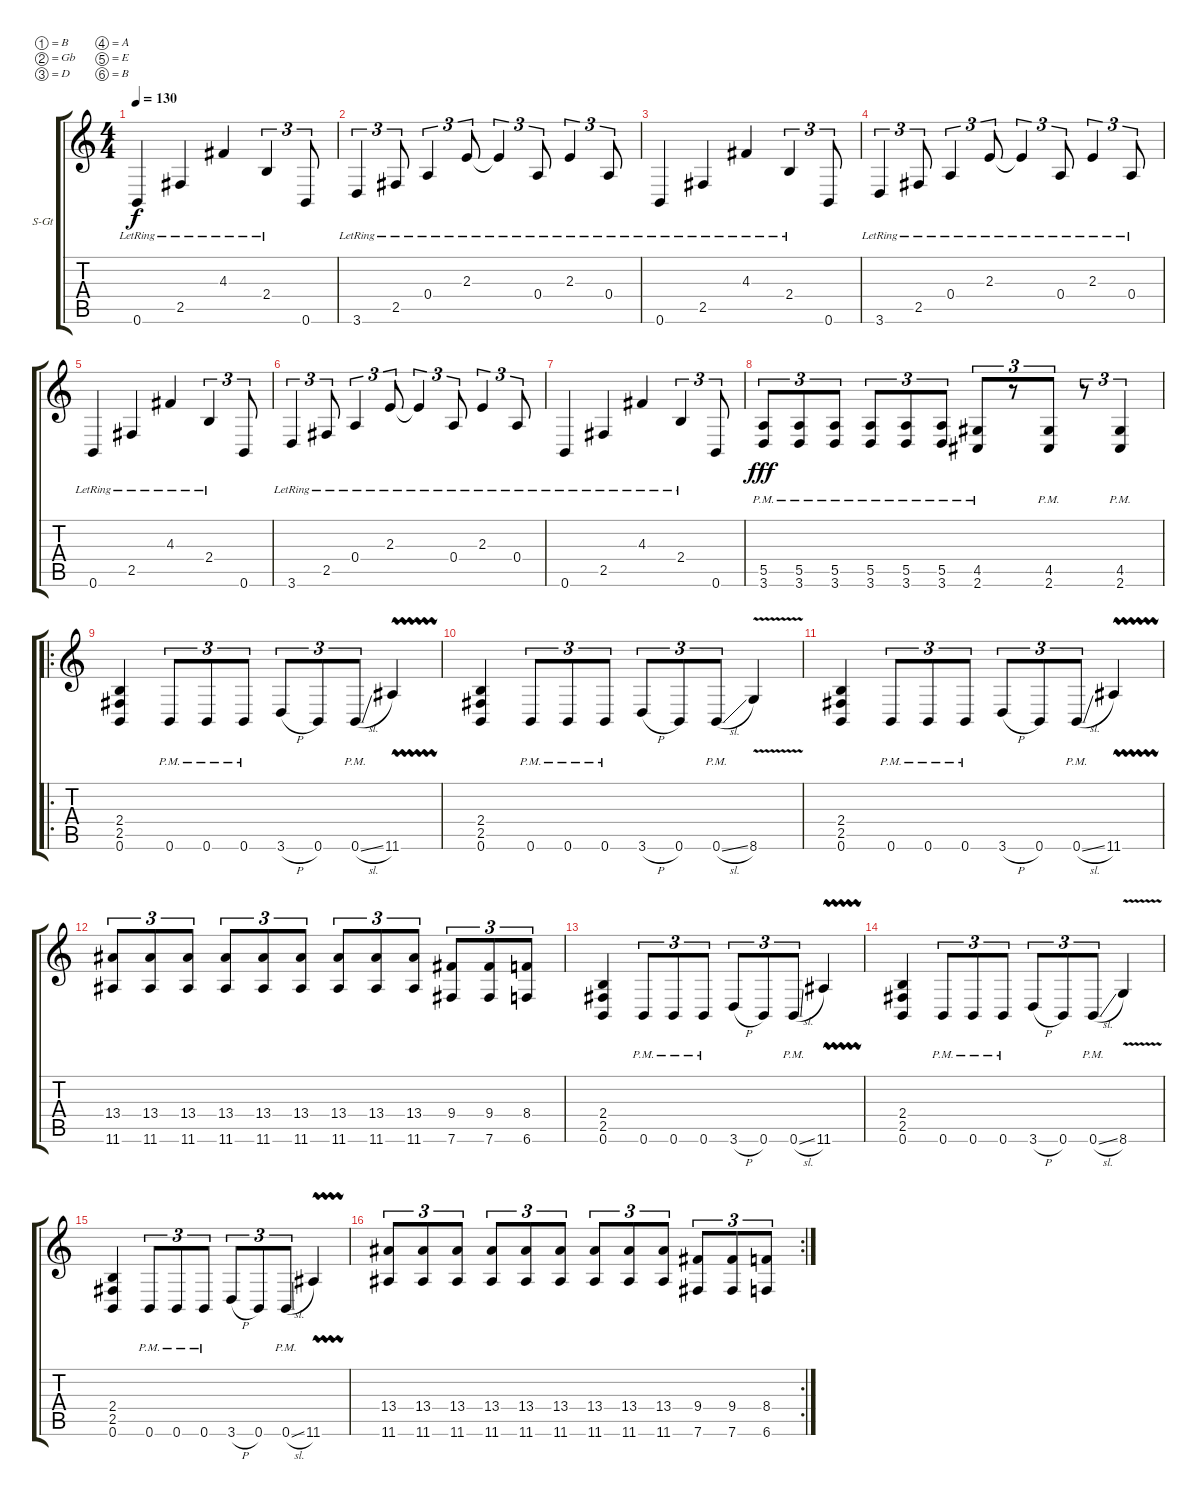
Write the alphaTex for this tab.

\defaultSystemsLayout 4
\bracketExtendMode groupsimilarinstruments
\firstSystemTrackNameOrientation horizontal
\otherSystemsTrackNameOrientation horizontal
\track ("Bridge B" "S-Gt") {instrument acousticguitarsteel}
\staff {score tabs}
\tuning (B3 Gb3 D3 A2 E2 B1)
\ts (4 4)
\tempo 130
\clef g2
\ks c
0.6{lr}.4{dy f} 2.5{lr}.4 4.3{lr}.4 2.4{lr}.4{tu (3 2)} 0.6.8{tu (3 2)} |
3.6{lr}.4{tu (3 2)} 2.5{lr}.8{tu (3 2)} 0.4{lr}.4{tu (3 2)} 2.3{lr}.8{tu (3 2)} 2.3{lr t}.4{tu (3 2)} 0.4{lr}.8{tu (3 2)} 2.3{lr}.4{tu (3 2)} 0.4{lr}.8{tu (3 2)} |
0.6{lr}.4 2.5{lr}.4 4.3{lr}.4 2.4{lr}.4{tu (3 2)} 0.6.8{tu (3 2)} |
3.6{lr}.4{tu (3 2)} 2.5{lr}.8{tu (3 2)} 0.4{lr}.4{tu (3 2)} 2.3{lr}.8{tu (3 2)} 2.3{lr t}.4{tu (3 2)} 0.4{lr}.8{tu (3 2)} 2.3{lr}.4{tu (3 2)} 0.4{lr}.8{tu (3 2)} |
0.6{lr}.4 2.5{lr}.4 4.3{lr}.4 2.4{lr}.4{tu (3 2)} 0.6.8{tu (3 2)} |
3.6{lr}.4{tu (3 2)} 2.5{lr}.8{tu (3 2)} 0.4{lr}.4{tu (3 2)} 2.3{lr}.8{tu (3 2)} 2.3{lr t}.4{tu (3 2)} 0.4{lr}.8{tu (3 2)} 2.3{lr}.4{tu (3 2)} 0.4{lr}.8{tu (3 2)} |
0.6{lr}.4 2.5{lr}.4 4.3{lr}.4 2.4{lr}.4{tu (3 2)} 0.6.8{tu (3 2)} |
(3.6{pm} 5.5{pm}).8{tu (3 2) dy fff} (3.6{pm} 5.5{pm}).8{tu (3 2)} (3.6{pm} 5.5{pm}).8{tu (3 2)} (3.6{pm} 5.5{pm}).8{tu (3 2)} (3.6{pm} 5.5{pm}).8{tu (3 2)} (3.6{pm} 5.5{pm}).8{tu (3 2)} (2.6{pm} 4.5{pm}).8{tu (3 2)} r.8{tu (3 2)} (2.6{pm} 4.5{pm}).8{tu (3 2)} r.8{tu (3 2)} (2.6{pm} 4.5{pm}).4{tu (3 2)} |
\ro
(0.6 2.5 2.4).4 0.6{pm}.8{tu (3 2)} 0.6{pm}.8{tu (3 2)} 0.6{pm}.8{tu (3 2)} 3.6{h}.8{tu (3 2)} 0.6.8{tu (3 2)} 0.6{sl pm}.8{tu (3 2)} 11.6{vw}.4 |
(0.6 2.5 2.4).4 0.6{pm}.8{tu (3 2)} 0.6{pm}.8{tu (3 2)} 0.6{pm}.8{tu (3 2)} 3.6{h}.8{tu (3 2)} 0.6.8{tu (3 2)} 0.6{sl pm}.8{tu (3 2)} 8.6{v}.4 |
(0.6 2.5 2.4).4 0.6{pm}.8{tu (3 2)} 0.6{pm}.8{tu (3 2)} 0.6{pm}.8{tu (3 2)} 3.6{h}.8{tu (3 2)} 0.6.8{tu (3 2)} 0.6{sl pm}.8{tu (3 2)} 11.6{vw}.4 |
(11.6 13.4).8{tu (3 2)} (11.6 13.4).8{tu (3 2)} (11.6 13.4).8{tu (3 2)} (11.6 13.4).8{tu (3 2)} (11.6 13.4).8{tu (3 2)} (11.6 13.4).8{tu (3 2)} (11.6 13.4).8{tu (3 2)} (11.6 13.4).8{tu (3 2)} (11.6 13.4).8{tu (3 2)} (7.6 9.4).8{tu (3 2)} (7.6 9.4).8{tu (3 2)} (6.6 8.4).8{tu (3 2)} |
(0.6 2.5 2.4).4 0.6{pm}.8{tu (3 2)} 0.6{pm}.8{tu (3 2)} 0.6{pm}.8{tu (3 2)} 3.6{h}.8{tu (3 2)} 0.6.8{tu (3 2)} 0.6{sl pm}.8{tu (3 2)} 11.6{vw}.4 |
(0.6 2.5 2.4).4 0.6{pm}.8{tu (3 2)} 0.6{pm}.8{tu (3 2)} 0.6{pm}.8{tu (3 2)} 3.6{h}.8{tu (3 2)} 0.6.8{tu (3 2)} 0.6{sl pm}.8{tu (3 2)} 8.6{v}.4 |
(0.6 2.5 2.4).4 0.6{pm}.8{tu (3 2)} 0.6{pm}.8{tu (3 2)} 0.6{pm}.8{tu (3 2)} 3.6{h}.8{tu (3 2)} 0.6.8{tu (3 2)} 0.6{sl pm}.8{tu (3 2)} 11.6{vw}.4 |
\rc 2
(11.6 13.4).8{tu (3 2)} (11.6 13.4).8{tu (3 2)} (11.6 13.4).8{tu (3 2)} (11.6 13.4).8{tu (3 2)} (11.6 13.4).8{tu (3 2)} (11.6 13.4).8{tu (3 2)} (11.6 13.4).8{tu (3 2)} (11.6 13.4).8{tu (3 2)} (11.6 13.4).8{tu (3 2)} (7.6 9.4).8{tu (3 2)} (7.6 9.4).8{tu (3 2)} (6.6 8.4).8{tu (3 2)}
